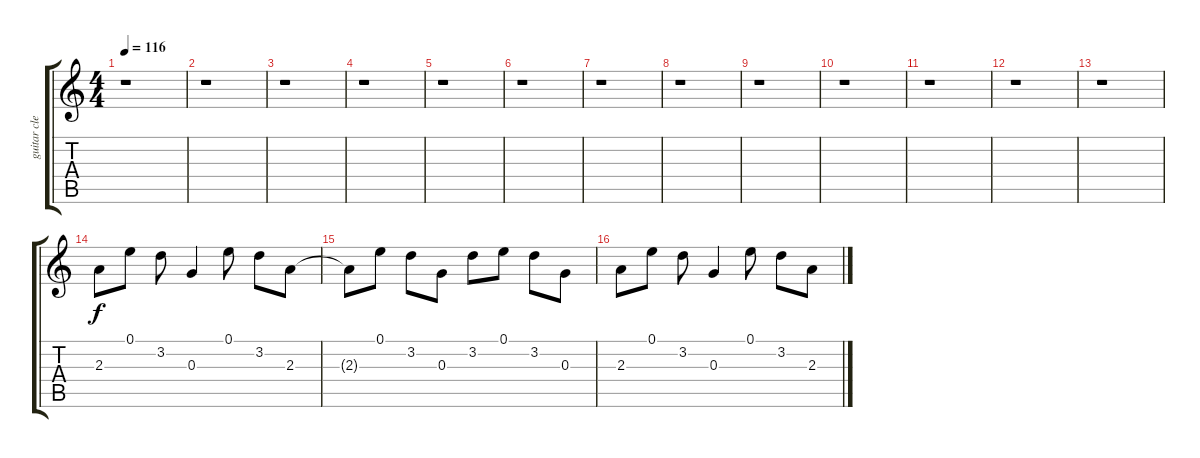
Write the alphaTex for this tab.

\track ("guitar clean" "guitar cle") {instrument electricguitarclean}
\staff {score tabs}
\tuning (E4 B3 G3 D3 A2 E2) {hide}
\ts (4 4)
\tempo 116
\clef g2
\ks c
r.1{dy f} |
r.1 |
r.1 |
r.1 |
r.1 |
r.1 |
r.1 |
r.1 |
r.1 |
r.1 |
r.1 |
r.1 |
r.1 |
2.3.8 0.1.8 3.2.8 0.3.4 0.1.8 3.2.8 2.3.8 |
2.3{t}.8 0.1.8 3.2.8 0.3.8 3.2.8 0.1.8 3.2.8 0.3.8 |
2.3.8 0.1.8 3.2.8 0.3.4 0.1.8 3.2.8 2.3.8
